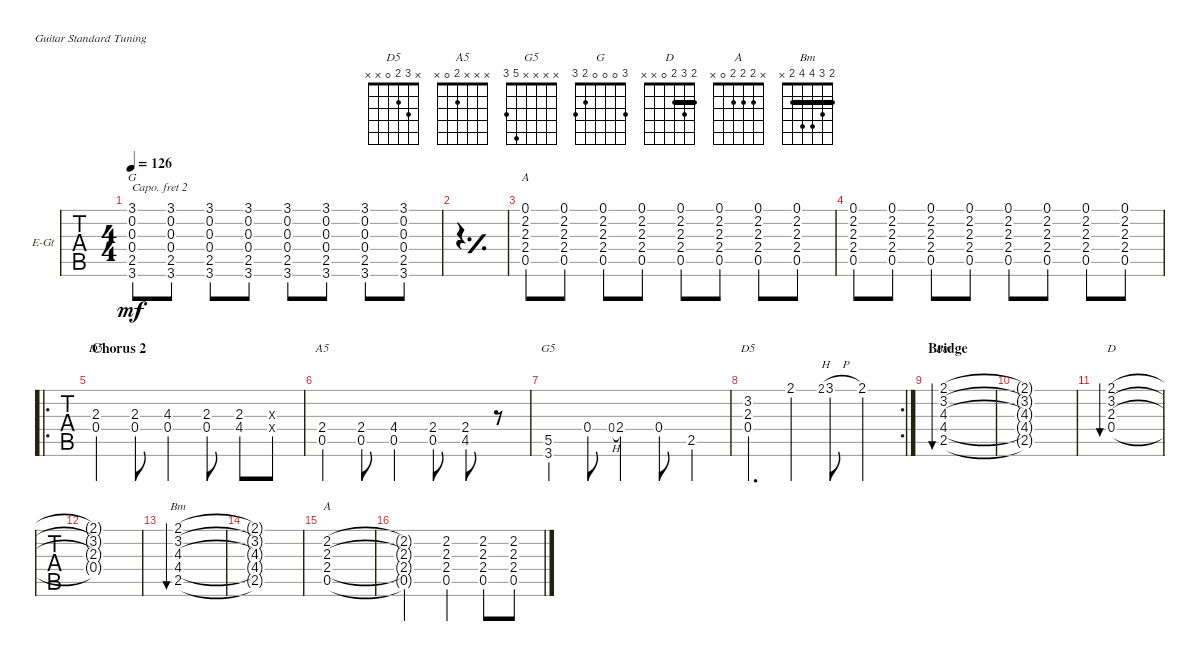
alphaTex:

\defaultSystemsLayout 4
\bracketExtendMode groupsimilarinstruments
\firstSystemTrackNameOrientation horizontal
\otherSystemsTrackNameOrientation horizontal
\track ("Guitar Capo II" "E-Gt") {instrument overdrivenguitar}
\staff {tabs}
\capo 2
\tuning (E4 B3 G3 D3 A2 E2)
\chord ("D5" x x 2 0 x x) {showfingering false}
\chord ("A5" x x x 2 0 x) {showfingering false}
\chord ("G5" x x x x 5 3) {showfingering false}
\chord ("D5" x 3 2 0 x x) {showfingering false}
\chord ("G" 3 0 0 0 2 3) {showfingering false}
\chord ("D" 2 3 2 0 x x) {showfingering false barre 2}
\chord ("A" 0 2 2 2 0 x) {showfingering false}
\chord ("Bm" 2 3 4 4 2 x) {showfingering false barre 2}
\chord ("A" x 2 2 2 0 x) {showfingering false}
\ts (4 4)
\tempo 126
\clef g2
\scale
0.333333
\ks c
(3.6 0.4 0.3 0.2 2.5 3.1).8{ch "G" dy mf} (3.6 0.4 0.3 0.2 2.5 3.1).8 (3.6 0.4 0.3 0.2 2.5 3.1).8 (3.6 0.4 0.3 0.2 2.5 3.1).8 (3.6 0.4 0.3 0.2 2.5 3.1).8 (3.6 0.4 0.3 0.2 2.5 3.1).8 (3.6 0.4 0.3 0.2 2.5 3.1).8 (3.6 0.4 0.3 0.2 2.5 3.1).8 |
\simile simple
\scale
0.333333 |
\simile none
\scale
0.333333 (0.5 2.4 2.3 2.2 0.1).8{ch "A"} (0.5 2.4 2.3 2.2 0.1).8 (0.5 2.4 2.3 2.2 0.1).8 (0.5 2.4 2.3 2.2 0.1).8 (0.5 2.4 2.3 2.2 0.1).8 (0.5 2.4 2.3 2.2 0.1).8 (0.5 2.4 2.3 2.2 0.1).8 (0.5 2.4 2.3 2.2 0.1).8 |
\scale
0.333333 (0.5 2.4 2.3 2.2 0.1).8 (0.5 2.4 2.3 2.2 0.1).8 (0.5 2.4 2.3 2.2 0.1).8 (0.5 2.4 2.3 2.2 0.1).8 (0.5 2.4 2.3 2.2 0.1).8 (0.5 2.4 2.3 2.2 0.1).8 (0.5 2.4 2.3 2.2 0.1).8 (0.5 2.4 2.3 2.2 0.1).8 |
\ro
\section ("" "Chorus 2")
\scale
0.373737 (0.4 2.3).4{ch "D5"} (0.4 2.3).8 (0.4 4.3).4 (0.4 2.3).8 (4.4 2.3).8 (0.4{x} 0.3{x}).8 |
\scale
0.313131 (0.5 2.4).4{ch "A5"} (0.5 2.4).8 (0.5 4.4).4 (0.5 2.4).8 (4.5 2.4).8 r.8 |
\scale
0.313131 (5.5 3.6).4{ch "G5"} 0.4.8 0.4{h}.8{gr} 2.4.4 0.4.8 2.5.4 |
\rc 2
(0.4 2.3 3.2).4{d ch "D5"} 2.1.4 2.1{h}.8{gr} 3.1{h}.8 2.1.4 |
\section ("" "Bridge")
(2.5 4.4 4.3 3.2 2.1).1{bu 178 ch "Bm"} |
(2.5{t} 4.4{t} 4.3{t} 3.2{t} 2.1{t}).1 |
(0.4 2.3 3.2 2.1).1{bu 200 ch "D"} |
(0.4{t} 2.3{t} 3.2{t} 2.1{t}).1 |
(2.5 4.4 4.3 3.2 2.1).1{bu 178 ch "Bm"} |
(2.5{t} 4.4{t} 4.3{t} 3.2{t} 2.1{t}).1 |
(0.5 2.4 2.3 2.2).1{ch "A"} |
(0.5{t} 2.4{t} 2.3{t} 2.2{t}).2 (0.5 2.4 2.3 2.2).4 (0.5 2.4 2.3 2.2).8 (0.5 2.4 2.3 2.2).8
